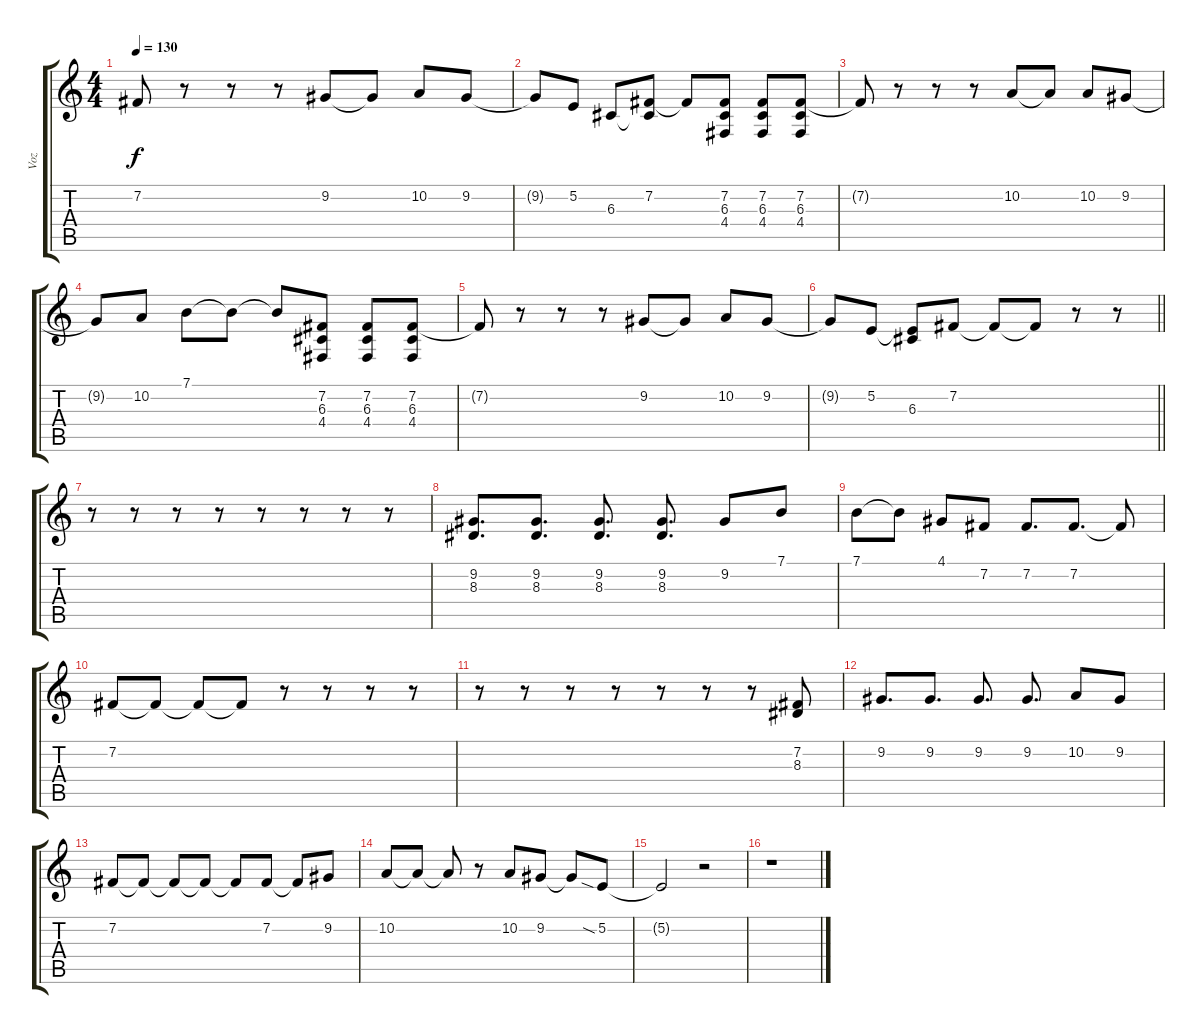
\track ("Voz" "Voz") {instrument lead6voice}
\staff {score tabs}
\tuning (E4 B3 G3 D3 A2 E2) {hide}
\ts (4 4)
\tempo 130
\clef g2
\ks c
7.2{t}.8{dy f} r.8 r.8 r.8 9.2.8 9.2{t}.8 10.2.8 9.2.8 |
9.2{t}.8 5.2.8 6.3.8 (7.2 6.3{t}).8 7.2{t}.8 (7.2 6.3 4.4).8 (7.2 6.3 4.4).8 (7.2 6.3 4.4).8 |
7.2{t}.8 r.8 r.8 r.8 10.2.8 10.2{t}.8 10.2.8 9.2.8 |
9.2{t}.8 10.2.8 7.1.8 7.1{t}.8 7.1{t}.8 (7.2 6.3 4.4).8 (7.2 6.3 4.4).8 (7.2 6.3 4.4).8 |
7.2{t}.8 r.8 r.8 r.8 9.2.8 9.2{t}.8 10.2.8 9.2.8 |
\barLineRight lightlight
9.2{t}.8 5.2.8 (5.2{t} 6.3).8 7.2.8 7.2{t}.8 7.2{t}.8 r.8 r.8 |
r.8 r.8 r.8 r.8 r.8 r.8 r.8 r.8 |
(9.2 8.3).8{d} (9.2 8.3).8{d} (9.2 8.3).8{d} (9.2 8.3).8{d} 9.2.8 7.1.8 |
7.1.8 7.1{t}.8 4.1.8 7.2.8 7.2.8{d} 7.2.8{d} 7.2{t}.8 |
7.2.8 7.2{t}.8 7.2{t}.8 7.2{t}.8 r.8 r.8 r.8 r.8 |
r.8 r.8 r.8 r.8 r.8 r.8 r.8 (7.2 8.3).8 |
9.2.8{d} 9.2.8{d} 9.2.8{d} 9.2.8{d} 10.2.8 9.2.8 |
7.2.8 7.2{t}.8 7.2{t}.8 7.2{t}.8 7.2{t}.8 7.2.8 7.2{t}.8 9.2.8 |
10.2.8 10.2{t}.8 10.2{t}.8 r.8 10.2.8 9.2.8 9.2{t}.8 5.2{sia}.8 |
5.2{t}.2 r.2 |
r.1
